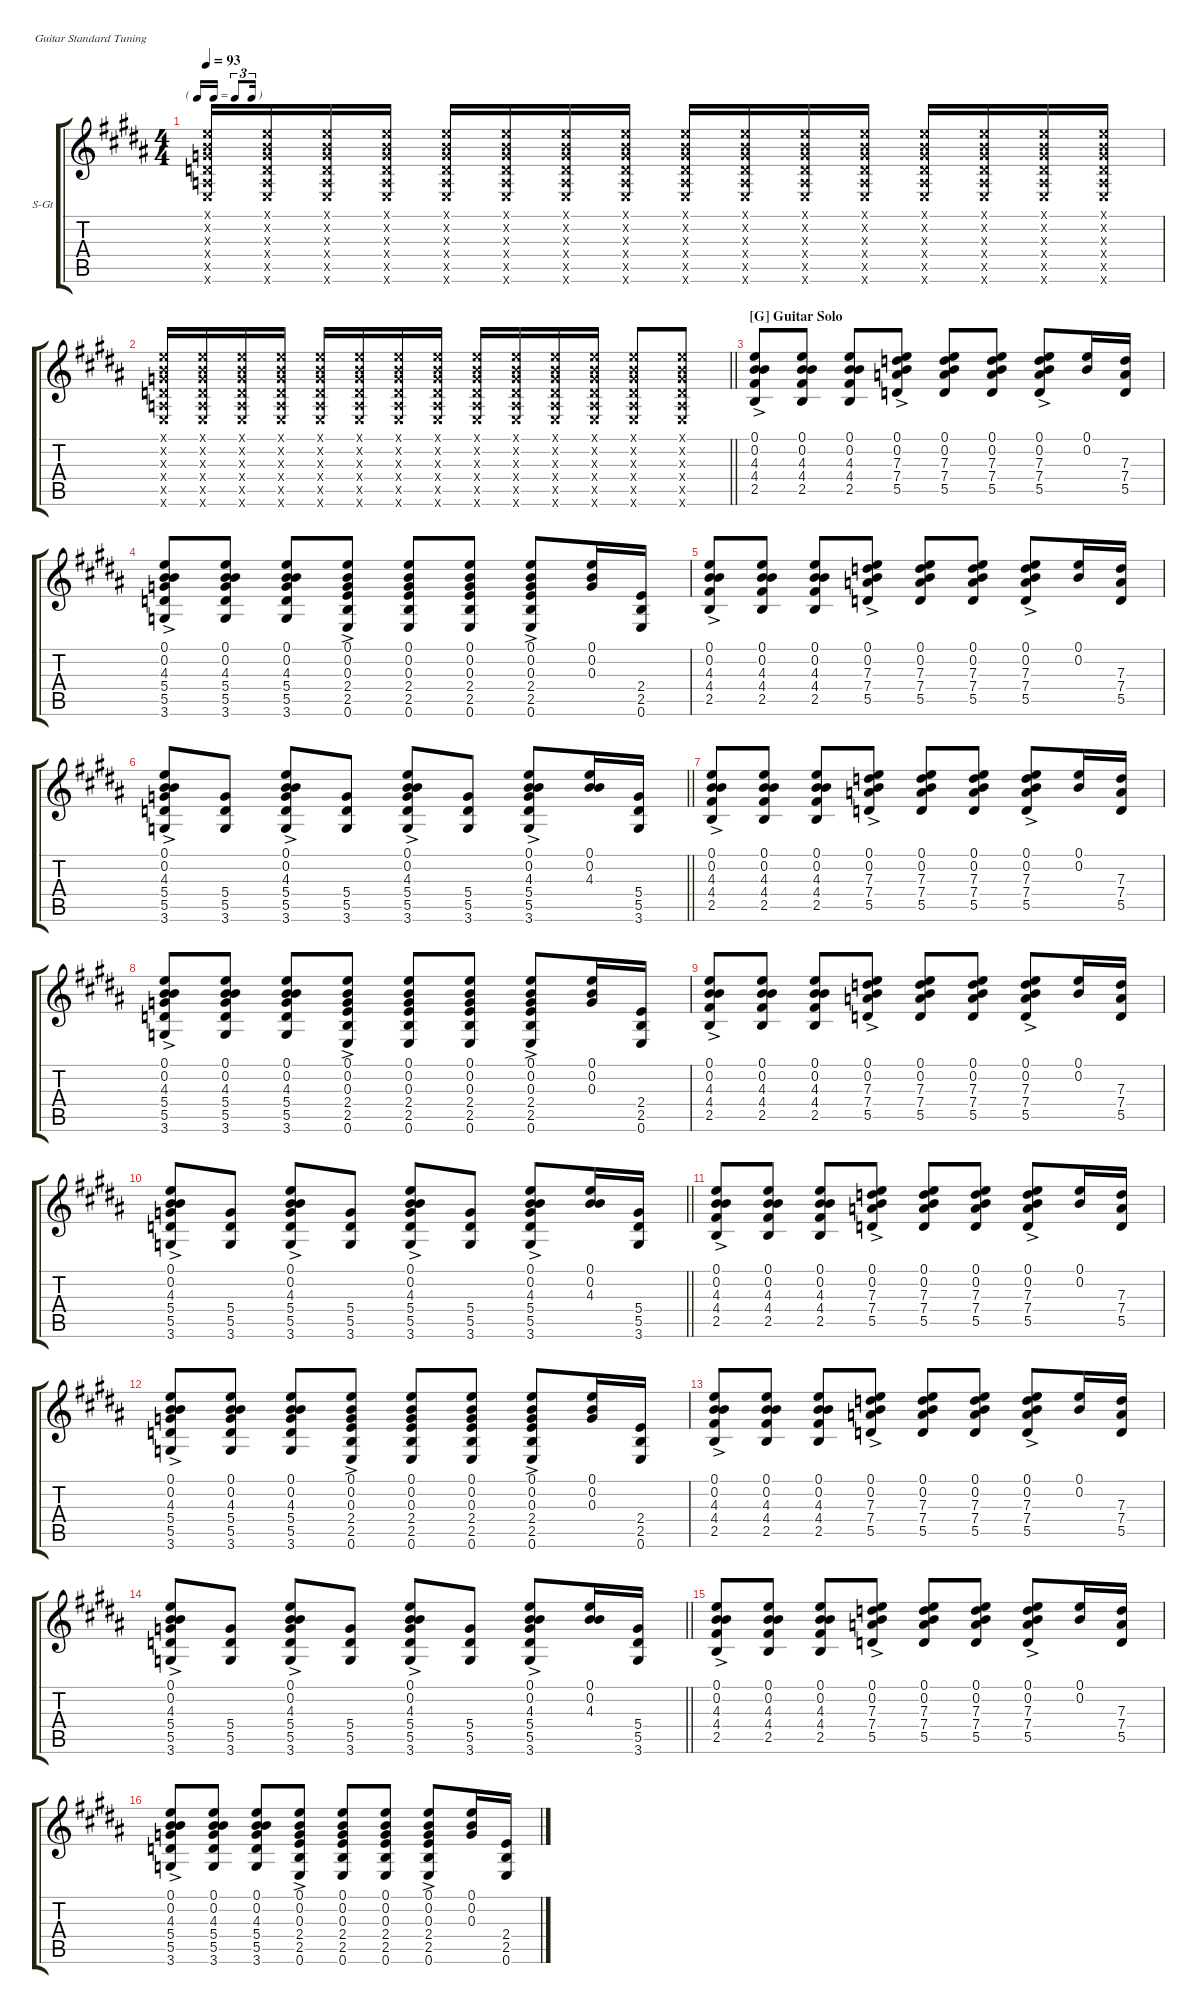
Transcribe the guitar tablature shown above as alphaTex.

\hideDynamics
\bracketExtendMode groupsimilarinstruments
\firstSystemTrackNameOrientation horizontal
\otherSystemsTrackNameOrientation horizontal
\track ("Acoustic Guitar 2" "S-Gt") {multiBarRest instrument acousticguitarsteel}
\staff {score tabs}
\tuning (E4 B3 G3 D3 A2 E2)
\ts (4 4)
\tf triplet16th
\tempo 93
\clef g2
\ks b
(0.1{x acc forcenatural} 0.2{x acc forcenatural} 0.3{x acc forcenatural} 0.4{x acc forcenatural} 0.5{x acc forcenatural} 0.6{x acc forcenatural}).16{dy mf} (0.1{x acc forcenatural} 0.2{x acc forcenatural} 0.3{x acc forcenatural} 0.4{x acc forcenatural} 0.6{x acc forcenatural} 0.5{x acc forcenatural}).16 (0.1{x acc forcenatural} 0.2{x acc forcenatural} 0.3{x acc forcenatural} 0.4{x acc forcenatural} 0.5{x acc forcenatural} 0.6{x acc forcenatural}).16 (0.1{x acc forcenatural} 0.2{x acc forcenatural} 0.3{x acc forcenatural} 0.4{x acc forcenatural} 0.6{x acc forcenatural} 0.5{x acc forcenatural}).16 (0.1{x acc forcenatural} 0.2{x acc forcenatural} 0.3{x acc forcenatural} 0.4{x acc forcenatural} 0.5{x acc forcenatural} 0.6{x acc forcenatural}).16 (0.1{x acc forcenatural} 0.2{x acc forcenatural} 0.3{x acc forcenatural} 0.4{x acc forcenatural} 0.6{x acc forcenatural} 0.5{x acc forcenatural}).16 (0.1{x acc forcenatural} 0.2{x acc forcenatural} 0.3{x acc forcenatural} 0.4{x acc forcenatural} 0.5{x acc forcenatural} 0.6{x acc forcenatural}).16 (0.1{x acc forcenatural} 0.2{x acc forcenatural} 0.3{x acc forcenatural} 0.4{x acc forcenatural} 0.6{x acc forcenatural} 0.5{x acc forcenatural}).16 (0.1{x acc forcenatural} 0.2{x acc forcenatural} 0.3{x acc forcenatural} 0.4{x acc forcenatural} 0.5{x acc forcenatural} 0.6{x acc forcenatural}).16 (0.1{x acc forcenatural} 0.2{x acc forcenatural} 0.3{x acc forcenatural} 0.4{x acc forcenatural} 0.6{x acc forcenatural} 0.5{x acc forcenatural}).16 (0.1{x acc forcenatural} 0.2{x acc forcenatural} 0.3{x acc forcenatural} 0.4{x acc forcenatural} 0.5{x acc forcenatural} 0.6{x acc forcenatural}).16 (0.1{x acc forcenatural} 0.2{x acc forcenatural} 0.3{x acc forcenatural} 0.4{x acc forcenatural} 0.6{x acc forcenatural} 0.5{x acc forcenatural}).16 (0.1{x acc forcenatural} 0.2{x acc forcenatural} 0.3{x acc forcenatural} 0.4{x acc forcenatural} 0.5{x acc forcenatural} 0.6{x acc forcenatural}).16 (0.1{x acc forcenatural} 0.2{x acc forcenatural} 0.3{x acc forcenatural} 0.4{x acc forcenatural} 0.6{x acc forcenatural} 0.5{x acc forcenatural}).16 (0.1{x acc forcenatural} 0.2{x acc forcenatural} 0.3{x acc forcenatural} 0.4{x acc forcenatural} 0.5{x acc forcenatural} 0.6{x acc forcenatural}).16 (0.1{x acc forcenatural} 0.2{x acc forcenatural} 0.3{x acc forcenatural} 0.4{x acc forcenatural} 0.6{x acc forcenatural} 0.5{x acc forcenatural}).16 |
\barLineRight lightlight
(0.1{x acc forcenatural} 0.2{x acc forcenatural} 0.3{x acc forcenatural} 0.4{x acc forcenatural} 0.5{x acc forcenatural} 0.6{x acc forcenatural}).16 (0.1{x acc forcenatural} 0.2{x acc forcenatural} 0.3{x acc forcenatural} 0.4{x acc forcenatural} 0.6{x acc forcenatural} 0.5{x acc forcenatural}).16 (0.1{x acc forcenatural} 0.2{x acc forcenatural} 0.3{x acc forcenatural} 0.4{x acc forcenatural} 0.5{x acc forcenatural} 0.6{x acc forcenatural}).16 (0.1{x acc forcenatural} 0.2{x acc forcenatural} 0.3{x acc forcenatural} 0.4{x acc forcenatural} 0.6{x acc forcenatural} 0.5{x acc forcenatural}).16 (0.1{x acc forcenatural} 0.2{x acc forcenatural} 0.3{x acc forcenatural} 0.4{x acc forcenatural} 0.5{x acc forcenatural} 0.6{x acc forcenatural}).16 (0.1{x acc forcenatural} 0.2{x acc forcenatural} 0.3{x acc forcenatural} 0.4{x acc forcenatural} 0.6{x acc forcenatural} 0.5{x acc forcenatural}).16 (0.1{x acc forcenatural} 0.2{x acc forcenatural} 0.3{x acc forcenatural} 0.4{x acc forcenatural} 0.5{x acc forcenatural} 0.6{x acc forcenatural}).16 (0.1{x acc forcenatural} 0.2{x acc forcenatural} 0.3{x acc forcenatural} 0.4{x acc forcenatural} 0.6{x acc forcenatural} 0.5{x acc forcenatural}).16 (0.1{x acc forcenatural} 0.2{x acc forcenatural} 0.3{x acc forcenatural} 0.4{x acc forcenatural} 0.5{x acc forcenatural} 0.6{x acc forcenatural}).16 (0.1{x acc forcenatural} 0.2{x acc forcenatural} 0.3{x acc forcenatural} 0.4{x acc forcenatural} 0.6{x acc forcenatural} 0.5{x acc forcenatural}).16 (0.1{x acc forcenatural} 0.2{x acc forcenatural} 0.3{x acc forcenatural} 0.4{x acc forcenatural} 0.5{x acc forcenatural} 0.6{x acc forcenatural}).16 (0.1{x acc forcenatural} 0.2{x acc forcenatural} 0.3{x acc forcenatural} 0.4{x acc forcenatural} 0.6{x acc forcenatural} 0.5{x acc forcenatural}).16 (0.1{x acc forcenatural} 0.2{x acc forcenatural} 0.3{x acc forcenatural} 0.4{x acc forcenatural} 0.5{x acc forcenatural} 0.6{x acc forcenatural}).8 (0.1{x acc forcenatural} 0.2{x acc forcenatural} 0.3{x acc forcenatural} 0.4{x acc forcenatural} 0.6{x acc forcenatural} 0.5{x acc forcenatural}).8 |
\section ("G" "Guitar Solo")
(2.5{ac acc forcenatural} 4.4{ac acc #} 4.3{ac acc forcenatural} 0.2{ac acc forcenatural} 0.1{ac acc forcenatural}).8 (2.5{acc forcenatural} 4.4{acc #} 4.3{acc forcenatural} 0.2{acc forcenatural} 0.1{acc forcenatural}).8 (2.5{acc forcenatural} 4.4{acc #} 4.3{acc forcenatural} 0.2{acc forcenatural} 0.1{acc forcenatural}).8 (5.5{ac acc forcenatural} 7.4{ac acc forcenatural} 7.3{ac acc forcenatural} 0.2{ac acc forcenatural} 0.1{ac acc forcenatural}).8 (5.5{acc forcenatural} 7.4{acc forcenatural} 7.3{acc forcenatural} 0.2{acc forcenatural} 0.1{acc forcenatural}).8 (5.5{acc forcenatural} 7.4{acc forcenatural} 7.3{acc forcenatural} 0.2{acc forcenatural} 0.1{acc forcenatural}).8 (5.5{ac acc forcenatural} 7.4{ac acc forcenatural} 7.3{ac acc forcenatural} 0.2{ac acc forcenatural} 0.1{ac acc forcenatural}).8 (0.2{acc forcenatural} 0.1{acc forcenatural}).16 (7.3{acc forcenatural} 7.4{acc forcenatural} 5.5{acc forcenatural}).16 |
(3.6{ac acc forcenatural} 5.5{ac acc forcenatural} 5.4{ac acc forcenatural} 0.1{ac acc forcenatural} 0.2{ac acc forcenatural} 4.3{ac acc forcenatural}).8 (3.6{acc forcenatural} 5.5{acc forcenatural} 5.4{acc forcenatural} 0.1{acc forcenatural} 0.2{acc forcenatural} 4.3{acc forcenatural}).8 (5.5{acc forcenatural} 3.6{acc forcenatural} 5.4{acc forcenatural} 0.2{acc forcenatural} 0.1{acc forcenatural} 4.3{acc forcenatural}).8 (0.6{ac acc forcenatural} 2.5{ac acc forcenatural} 2.4{ac acc forcenatural} 0.3{ac acc forcenatural} 0.2{ac acc forcenatural} 0.1{ac acc forcenatural}).8 (0.6{acc forcenatural} 2.5{acc forcenatural} 2.4{acc forcenatural} 0.3{acc forcenatural} 0.2{acc forcenatural} 0.1{acc forcenatural}).8 (0.6{acc forcenatural} 2.5{acc forcenatural} 2.4{acc forcenatural} 0.3{acc forcenatural} 0.2{acc forcenatural} 0.1{acc forcenatural}).8 (0.6{ac acc forcenatural} 2.5{ac acc forcenatural} 2.4{ac acc forcenatural} 0.3{ac acc forcenatural} 0.2{ac acc forcenatural} 0.1{ac acc forcenatural}).8 (0.3{acc forcenatural} 0.2{acc forcenatural} 0.1{acc forcenatural}).16 (0.6{acc forcenatural} 2.5{acc forcenatural} 2.4{acc forcenatural}).16 |
(2.5{ac acc forcenatural} 4.4{ac acc #} 4.3{ac acc forcenatural} 0.2{ac acc forcenatural} 0.1{ac acc forcenatural}).8 (2.5{acc forcenatural} 4.4{acc #} 4.3{acc forcenatural} 0.2{acc forcenatural} 0.1{acc forcenatural}).8 (2.5{acc forcenatural} 4.4{acc #} 4.3{acc forcenatural} 0.2{acc forcenatural} 0.1{acc forcenatural}).8 (5.5{ac acc forcenatural} 7.4{ac acc forcenatural} 7.3{ac acc forcenatural} 0.2{ac acc forcenatural} 0.1{ac acc forcenatural}).8 (5.5{acc forcenatural} 7.4{acc forcenatural} 7.3{acc forcenatural} 0.2{acc forcenatural} 0.1{acc forcenatural}).8 (5.5{acc forcenatural} 7.4{acc forcenatural} 7.3{acc forcenatural} 0.2{acc forcenatural} 0.1{acc forcenatural}).8 (5.5{ac acc forcenatural} 7.4{ac acc forcenatural} 7.3{ac acc forcenatural} 0.2{ac acc forcenatural} 0.1{ac acc forcenatural}).8 (0.2{acc forcenatural} 0.1{acc forcenatural}).16 (7.3{acc forcenatural} 7.4{acc forcenatural} 5.5{acc forcenatural}).16 |
\barLineRight lightlight
(3.6{ac acc forcenatural} 5.5{ac acc forcenatural} 5.4{ac acc forcenatural} 4.3{ac acc forcenatural} 0.2{ac acc forcenatural} 0.1{ac acc forcenatural}).8 (3.6{acc forcenatural} 5.5{acc forcenatural} 5.4{acc forcenatural}).8 (3.6{ac acc forcenatural} 5.5{ac acc forcenatural} 5.4{ac acc forcenatural} 4.3{ac acc forcenatural} 0.2{ac acc forcenatural} 0.1{ac acc forcenatural}).8 (3.6{acc forcenatural} 5.5{acc forcenatural} 5.4{acc forcenatural}).8 (3.6{ac acc forcenatural} 5.5{ac acc forcenatural} 5.4{ac acc forcenatural} 4.3{ac acc forcenatural} 0.2{ac acc forcenatural} 0.1{ac acc forcenatural}).8 (3.6{acc forcenatural} 5.5{acc forcenatural} 5.4{acc forcenatural}).8 (3.6{ac acc forcenatural} 5.5{ac acc forcenatural} 5.4{ac acc forcenatural} 4.3{ac acc forcenatural} 0.2{ac acc forcenatural} 0.1{ac acc forcenatural}).8 (4.3{acc forcenatural} 0.2{acc forcenatural} 0.1{acc forcenatural}).16 (3.6{acc forcenatural} 5.4{acc forcenatural} 5.5{acc forcenatural}).16 |
(2.5{ac acc forcenatural} 4.4{ac acc #} 4.3{ac acc forcenatural} 0.2{ac acc forcenatural} 0.1{ac acc forcenatural}).8 (2.5{acc forcenatural} 4.4{acc #} 4.3{acc forcenatural} 0.2{acc forcenatural} 0.1{acc forcenatural}).8 (2.5{acc forcenatural} 4.4{acc #} 4.3{acc forcenatural} 0.2{acc forcenatural} 0.1{acc forcenatural}).8 (5.5{ac acc forcenatural} 7.4{ac acc forcenatural} 7.3{ac acc forcenatural} 0.2{ac acc forcenatural} 0.1{ac acc forcenatural}).8 (5.5{acc forcenatural} 7.4{acc forcenatural} 7.3{acc forcenatural} 0.2{acc forcenatural} 0.1{acc forcenatural}).8 (5.5{acc forcenatural} 7.4{acc forcenatural} 7.3{acc forcenatural} 0.2{acc forcenatural} 0.1{acc forcenatural}).8 (5.5{ac acc forcenatural} 7.4{ac acc forcenatural} 7.3{ac acc forcenatural} 0.2{ac acc forcenatural} 0.1{ac acc forcenatural}).8 (0.2{acc forcenatural} 0.1{acc forcenatural}).16 (7.3{acc forcenatural} 7.4{acc forcenatural} 5.5{acc forcenatural}).16 |
(3.6{ac acc forcenatural} 5.5{ac acc forcenatural} 5.4{ac acc forcenatural} 0.1{ac acc forcenatural} 0.2{ac acc forcenatural} 4.3{ac acc forcenatural}).8 (3.6{acc forcenatural} 5.5{acc forcenatural} 5.4{acc forcenatural} 0.1{acc forcenatural} 0.2{acc forcenatural} 4.3{acc forcenatural}).8 (5.5{acc forcenatural} 3.6{acc forcenatural} 5.4{acc forcenatural} 0.2{acc forcenatural} 0.1{acc forcenatural} 4.3{acc forcenatural}).8 (0.6{ac acc forcenatural} 2.5{ac acc forcenatural} 2.4{ac acc forcenatural} 0.3{ac acc forcenatural} 0.2{ac acc forcenatural} 0.1{ac acc forcenatural}).8 (0.6{acc forcenatural} 2.5{acc forcenatural} 2.4{acc forcenatural} 0.3{acc forcenatural} 0.2{acc forcenatural} 0.1{acc forcenatural}).8 (0.6{acc forcenatural} 2.5{acc forcenatural} 2.4{acc forcenatural} 0.3{acc forcenatural} 0.2{acc forcenatural} 0.1{acc forcenatural}).8 (0.6{ac acc forcenatural} 2.5{ac acc forcenatural} 2.4{ac acc forcenatural} 0.3{ac acc forcenatural} 0.2{ac acc forcenatural} 0.1{ac acc forcenatural}).8 (0.3{acc forcenatural} 0.2{acc forcenatural} 0.1{acc forcenatural}).16 (0.6{acc forcenatural} 2.5{acc forcenatural} 2.4{acc forcenatural}).16 |
(2.5{ac acc forcenatural} 4.4{ac acc #} 4.3{ac acc forcenatural} 0.2{ac acc forcenatural} 0.1{ac acc forcenatural}).8 (2.5{acc forcenatural} 4.4{acc #} 4.3{acc forcenatural} 0.2{acc forcenatural} 0.1{acc forcenatural}).8 (2.5{acc forcenatural} 4.4{acc #} 4.3{acc forcenatural} 0.2{acc forcenatural} 0.1{acc forcenatural}).8 (5.5{ac acc forcenatural} 7.4{ac acc forcenatural} 7.3{ac acc forcenatural} 0.2{ac acc forcenatural} 0.1{ac acc forcenatural}).8 (5.5{acc forcenatural} 7.4{acc forcenatural} 7.3{acc forcenatural} 0.2{acc forcenatural} 0.1{acc forcenatural}).8 (5.5{acc forcenatural} 7.4{acc forcenatural} 7.3{acc forcenatural} 0.2{acc forcenatural} 0.1{acc forcenatural}).8 (5.5{ac acc forcenatural} 7.4{ac acc forcenatural} 7.3{ac acc forcenatural} 0.2{ac acc forcenatural} 0.1{ac acc forcenatural}).8 (0.2{acc forcenatural} 0.1{acc forcenatural}).16 (7.3{acc forcenatural} 7.4{acc forcenatural} 5.5{acc forcenatural}).16 |
\barLineRight lightlight
(3.6{ac acc forcenatural} 5.5{ac acc forcenatural} 5.4{ac acc forcenatural} 4.3{ac acc forcenatural} 0.2{ac acc forcenatural} 0.1{ac acc forcenatural}).8 (3.6{acc forcenatural} 5.5{acc forcenatural} 5.4{acc forcenatural}).8 (3.6{ac acc forcenatural} 5.5{ac acc forcenatural} 5.4{ac acc forcenatural} 4.3{ac acc forcenatural} 0.2{ac acc forcenatural} 0.1{ac acc forcenatural}).8 (3.6{acc forcenatural} 5.5{acc forcenatural} 5.4{acc forcenatural}).8 (3.6{ac acc forcenatural} 5.5{ac acc forcenatural} 5.4{ac acc forcenatural} 4.3{ac acc forcenatural} 0.2{ac acc forcenatural} 0.1{ac acc forcenatural}).8 (3.6{acc forcenatural} 5.5{acc forcenatural} 5.4{acc forcenatural}).8 (3.6{ac acc forcenatural} 5.5{ac acc forcenatural} 5.4{ac acc forcenatural} 4.3{ac acc forcenatural} 0.2{ac acc forcenatural} 0.1{ac acc forcenatural}).8 (4.3{acc forcenatural} 0.2{acc forcenatural} 0.1{acc forcenatural}).16 (3.6{acc forcenatural} 5.4{acc forcenatural} 5.5{acc forcenatural}).16 |
(2.5{ac acc forcenatural} 4.4{ac acc #} 4.3{ac acc forcenatural} 0.2{ac acc forcenatural} 0.1{ac acc forcenatural}).8 (2.5{acc forcenatural} 4.4{acc #} 4.3{acc forcenatural} 0.2{acc forcenatural} 0.1{acc forcenatural}).8 (2.5{acc forcenatural} 4.4{acc #} 4.3{acc forcenatural} 0.2{acc forcenatural} 0.1{acc forcenatural}).8 (5.5{ac acc forcenatural} 7.4{ac acc forcenatural} 7.3{ac acc forcenatural} 0.2{ac acc forcenatural} 0.1{ac acc forcenatural}).8 (5.5{acc forcenatural} 7.4{acc forcenatural} 7.3{acc forcenatural} 0.2{acc forcenatural} 0.1{acc forcenatural}).8 (5.5{acc forcenatural} 7.4{acc forcenatural} 7.3{acc forcenatural} 0.2{acc forcenatural} 0.1{acc forcenatural}).8 (5.5{ac acc forcenatural} 7.4{ac acc forcenatural} 7.3{ac acc forcenatural} 0.2{ac acc forcenatural} 0.1{ac acc forcenatural}).8 (0.2{acc forcenatural} 0.1{acc forcenatural}).16 (7.3{acc forcenatural} 7.4{acc forcenatural} 5.5{acc forcenatural}).16 |
(3.6{ac acc forcenatural} 5.5{ac acc forcenatural} 5.4{ac acc forcenatural} 0.1{ac acc forcenatural} 0.2{ac acc forcenatural} 4.3{ac acc forcenatural}).8 (3.6{acc forcenatural} 5.5{acc forcenatural} 5.4{acc forcenatural} 0.1{acc forcenatural} 0.2{acc forcenatural} 4.3{acc forcenatural}).8 (5.5{acc forcenatural} 3.6{acc forcenatural} 5.4{acc forcenatural} 0.2{acc forcenatural} 0.1{acc forcenatural} 4.3{acc forcenatural}).8 (0.6{ac acc forcenatural} 2.5{ac acc forcenatural} 2.4{ac acc forcenatural} 0.3{ac acc forcenatural} 0.2{ac acc forcenatural} 0.1{ac acc forcenatural}).8 (0.6{acc forcenatural} 2.5{acc forcenatural} 2.4{acc forcenatural} 0.3{acc forcenatural} 0.2{acc forcenatural} 0.1{acc forcenatural}).8 (0.6{acc forcenatural} 2.5{acc forcenatural} 2.4{acc forcenatural} 0.3{acc forcenatural} 0.2{acc forcenatural} 0.1{acc forcenatural}).8 (0.6{ac acc forcenatural} 2.5{ac acc forcenatural} 2.4{ac acc forcenatural} 0.3{ac acc forcenatural} 0.2{ac acc forcenatural} 0.1{ac acc forcenatural}).8 (0.3{acc forcenatural} 0.2{acc forcenatural} 0.1{acc forcenatural}).16 (0.6{acc forcenatural} 2.5{acc forcenatural} 2.4{acc forcenatural}).16 |
(2.5{ac acc forcenatural} 4.4{ac acc #} 4.3{ac acc forcenatural} 0.2{ac acc forcenatural} 0.1{ac acc forcenatural}).8 (2.5{acc forcenatural} 4.4{acc #} 4.3{acc forcenatural} 0.2{acc forcenatural} 0.1{acc forcenatural}).8 (2.5{acc forcenatural} 4.4{acc #} 4.3{acc forcenatural} 0.2{acc forcenatural} 0.1{acc forcenatural}).8 (5.5{ac acc forcenatural} 7.4{ac acc forcenatural} 7.3{ac acc forcenatural} 0.2{ac acc forcenatural} 0.1{ac acc forcenatural}).8 (5.5{acc forcenatural} 7.4{acc forcenatural} 7.3{acc forcenatural} 0.2{acc forcenatural} 0.1{acc forcenatural}).8 (5.5{acc forcenatural} 7.4{acc forcenatural} 7.3{acc forcenatural} 0.2{acc forcenatural} 0.1{acc forcenatural}).8 (5.5{ac acc forcenatural} 7.4{ac acc forcenatural} 7.3{ac acc forcenatural} 0.2{ac acc forcenatural} 0.1{ac acc forcenatural}).8 (0.2{acc forcenatural} 0.1{acc forcenatural}).16 (7.3{acc forcenatural} 7.4{acc forcenatural} 5.5{acc forcenatural}).16 |
\barLineRight lightlight
(3.6{ac acc forcenatural} 5.5{ac acc forcenatural} 5.4{ac acc forcenatural} 4.3{ac acc forcenatural} 0.2{ac acc forcenatural} 0.1{ac acc forcenatural}).8 (3.6{acc forcenatural} 5.5{acc forcenatural} 5.4{acc forcenatural}).8 (3.6{ac acc forcenatural} 5.5{ac acc forcenatural} 5.4{ac acc forcenatural} 4.3{ac acc forcenatural} 0.2{ac acc forcenatural} 0.1{ac acc forcenatural}).8 (3.6{acc forcenatural} 5.5{acc forcenatural} 5.4{acc forcenatural}).8 (3.6{ac acc forcenatural} 5.5{ac acc forcenatural} 5.4{ac acc forcenatural} 4.3{ac acc forcenatural} 0.2{ac acc forcenatural} 0.1{ac acc forcenatural}).8 (3.6{acc forcenatural} 5.5{acc forcenatural} 5.4{acc forcenatural}).8 (3.6{ac acc forcenatural} 5.5{ac acc forcenatural} 5.4{ac acc forcenatural} 4.3{ac acc forcenatural} 0.2{ac acc forcenatural} 0.1{ac acc forcenatural}).8 (4.3{acc forcenatural} 0.2{acc forcenatural} 0.1{acc forcenatural}).16 (3.6{acc forcenatural} 5.4{acc forcenatural} 5.5{acc forcenatural}).16 |
(2.5{ac acc forcenatural} 4.4{ac acc #} 4.3{ac acc forcenatural} 0.2{ac acc forcenatural} 0.1{ac acc forcenatural}).8 (2.5{acc forcenatural} 4.4{acc #} 4.3{acc forcenatural} 0.2{acc forcenatural} 0.1{acc forcenatural}).8 (2.5{acc forcenatural} 4.4{acc #} 4.3{acc forcenatural} 0.2{acc forcenatural} 0.1{acc forcenatural}).8 (5.5{ac acc forcenatural} 7.4{ac acc forcenatural} 7.3{ac acc forcenatural} 0.2{ac acc forcenatural} 0.1{ac acc forcenatural}).8 (5.5{acc forcenatural} 7.4{acc forcenatural} 7.3{acc forcenatural} 0.2{acc forcenatural} 0.1{acc forcenatural}).8 (5.5{acc forcenatural} 7.4{acc forcenatural} 7.3{acc forcenatural} 0.2{acc forcenatural} 0.1{acc forcenatural}).8 (5.5{ac acc forcenatural} 7.4{ac acc forcenatural} 7.3{ac acc forcenatural} 0.2{ac acc forcenatural} 0.1{ac acc forcenatural}).8 (0.2{acc forcenatural} 0.1{acc forcenatural}).16 (7.3{acc forcenatural} 7.4{acc forcenatural} 5.5{acc forcenatural}).16 |
(3.6{ac acc forcenatural} 5.5{ac acc forcenatural} 5.4{ac acc forcenatural} 0.1{ac acc forcenatural} 0.2{ac acc forcenatural} 4.3{ac acc forcenatural}).8 (3.6{acc forcenatural} 5.5{acc forcenatural} 5.4{acc forcenatural} 0.1{acc forcenatural} 0.2{acc forcenatural} 4.3{acc forcenatural}).8 (5.5{acc forcenatural} 3.6{acc forcenatural} 5.4{acc forcenatural} 0.2{acc forcenatural} 0.1{acc forcenatural} 4.3{acc forcenatural}).8 (0.6{ac acc forcenatural} 2.5{ac acc forcenatural} 2.4{ac acc forcenatural} 0.3{ac acc forcenatural} 0.2{ac acc forcenatural} 0.1{ac acc forcenatural}).8 (0.6{acc forcenatural} 2.5{acc forcenatural} 2.4{acc forcenatural} 0.3{acc forcenatural} 0.2{acc forcenatural} 0.1{acc forcenatural}).8 (0.6{acc forcenatural} 2.5{acc forcenatural} 2.4{acc forcenatural} 0.3{acc forcenatural} 0.2{acc forcenatural} 0.1{acc forcenatural}).8 (0.6{ac acc forcenatural} 2.5{ac acc forcenatural} 2.4{ac acc forcenatural} 0.3{ac acc forcenatural} 0.2{ac acc forcenatural} 0.1{ac acc forcenatural}).8 (0.3{acc forcenatural} 0.2{acc forcenatural} 0.1{acc forcenatural}).16 (0.6{acc forcenatural} 2.5{acc forcenatural} 2.4{acc forcenatural}).16
